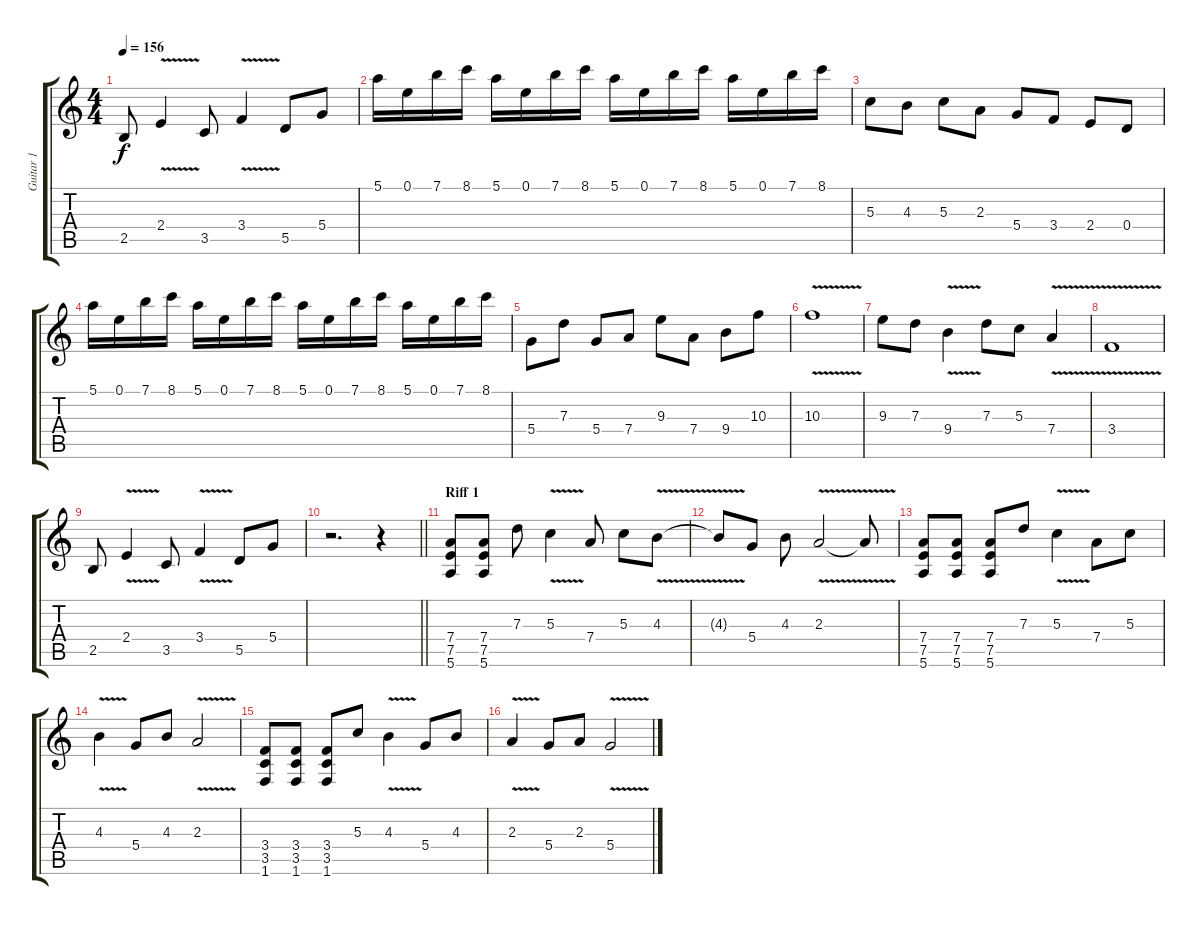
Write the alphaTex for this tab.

\track ("Guitar 1" "Guitar 1") {instrument distortionguitar}
\staff {score tabs}
\tuning (E4 B3 G3 D3 A2 E2) {hide}
\ts (4 4)
\tempo 156
\clef g2
\ks c
2.5.8{dy f} 2.4{v}.4 3.5.8 3.4{v}.4 5.5.8 5.4.8 |
5.1.16 0.1.16 7.1.16 8.1.16 5.1.16 0.1.16 7.1.16 8.1.16 5.1.16 0.1.16 7.1.16 8.1.16 5.1.16 0.1.16 7.1.16 8.1.16 |
5.3.8 4.3.8 5.3.8 2.3.8 5.4.8 3.4.8 2.4.8 0.4.8 |
5.1.16 0.1.16 7.1.16 8.1.16 5.1.16 0.1.16 7.1.16 8.1.16 5.1.16 0.1.16 7.1.16 8.1.16 5.1.16 0.1.16 7.1.16 8.1.16 |
5.4.8 7.3.8 5.4.8 7.4.8 9.3.8 7.4.8 9.4.8 10.3.8 |
10.3{v}.1 |
9.3.8 7.3.8 9.4{v}.4 7.3.8 5.3.8 7.4{v}.4 |
3.4{v}.1 |
2.5.8 2.4{v}.4 3.5.8 3.4{v}.4 5.5.8 5.4.8 |
\barLineRight lightlight
r.2{d} r.4 |
\section ("" "Riff 1")
(7.4 7.5 5.6).8 (7.4 7.5 5.6).8 7.3.8 5.3{v}.4 7.4.8 5.3.8 4.3{v}.8 |
4.3{v t}.8 5.4.8 4.3.8 2.3{v}.2 2.3{t}.8 |
(7.4 7.5 5.6).8 (7.4 7.5 5.6).8 (7.4 7.5 5.6).8 7.3.8 5.3{v}.4 7.4.8 5.3.8 |
4.3{v}.4 5.4.8 4.3.8 2.3{v}.2 |
(3.4 3.5 1.6).8 (3.4 3.5 1.6).8 (3.4 3.5 1.6).8 5.3.8 4.3{v}.4 5.4.8 4.3.8 |
2.3{v}.4 5.4.8 2.3.8 5.4{v}.2
